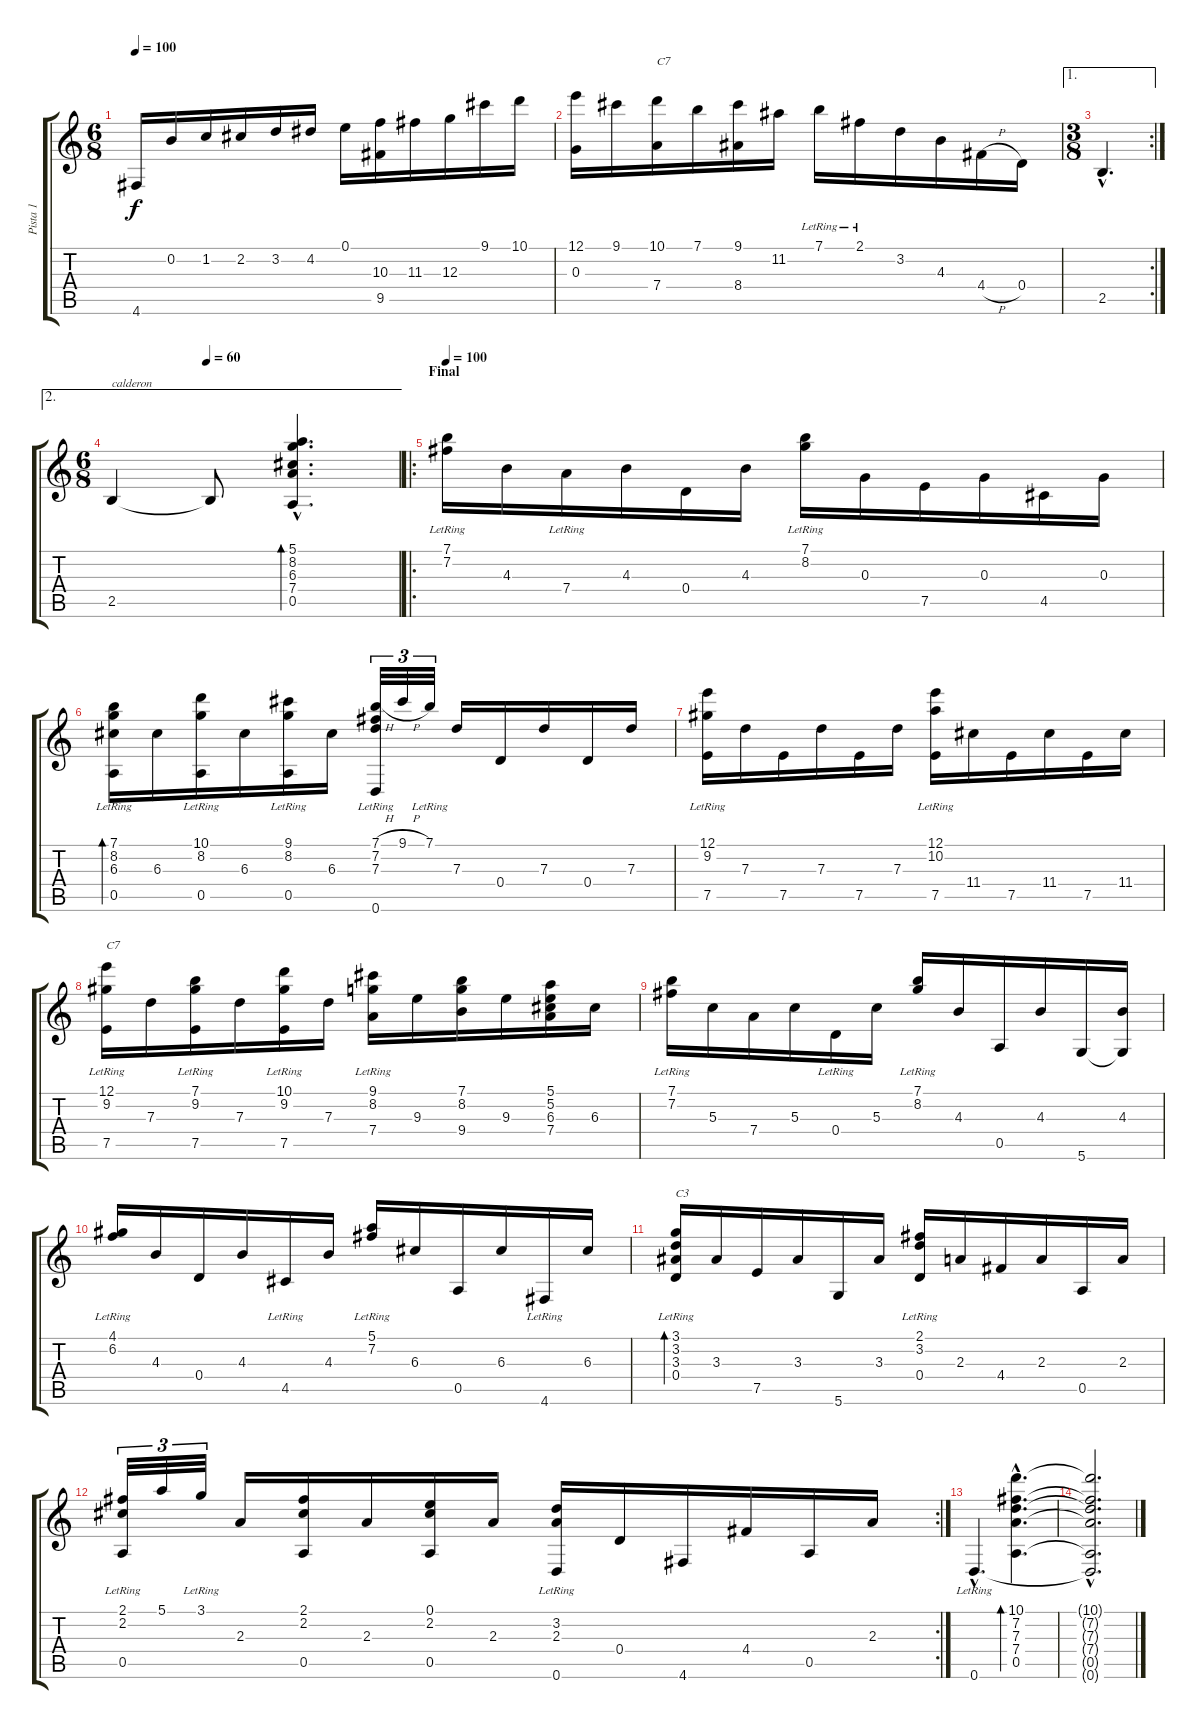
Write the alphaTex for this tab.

\track ("Pista 1" "Pista 1") {instrument acousticguitarnylon}
\staff {score tabs}
\tuning (E4 B3 G3 D3 A2 D2) {hide}
\ts (6 8)
\tempo 100
\clef g2
\ks c
4.6.16{dy f} 0.2.16 1.2.16 2.2.16 3.2.16 4.2.16 0.1.16 (10.3 9.5).16 11.3.16 12.3.16 9.1.16 10.1.16 |
(12.1 0.3).16 9.1.16 (10.1 7.4).16{txt "C7"} 7.1.16 (9.1 8.4).16 11.2.16 7.1{lr}.16 2.1{lr}.16 3.2.16 4.3.16 4.4{h}.16 0.4.16 |
\ae 1
\rc 2
\ts (3 8)
2.5{hac}.4{d} |
\ae 2
\ts (6 8)
\tempo (60 0.3333333333333333)
2.5.4{txt "calderon"} 2.5{t}.8 (5.1{hac} 8.2{hac} 6.3{hac} 7.4{hac} 0.5{hac}).4{d bd 480} |
\ro
\section ("" "Final")
\tempo 100
(7.1{lr} 7.2{lr}).16 4.3.16 7.4{lr}.16 4.3.16 0.4.16 4.3.16 (7.1{lr} 8.2{lr}).16 0.3.16 7.5.16 0.3.16 4.5.16 0.3.16 |
(7.1{lr} 8.2{lr} 6.3 0.5{lr}).16{bd 60} 6.3.16 (10.1 8.2 0.5{lr}).16 6.3.16 (9.1 8.2 0.5{lr}).16 6.3.16 (7.1{h} 7.2{lr} 7.3{lr} 0.6{lr}).32{tu (3 2)} 9.1{h}.32{tu (3 2)} 7.1{lr}.32{tu (3 2)} 7.3.16 0.4.16 7.3.16 0.4.16 7.3.16 |
(12.1{lr} 9.2{lr} 7.5{lr}).16 7.3.16 7.5.16 7.3.16 7.5.16 7.3.16 (12.1{lr} 10.2{lr} 7.5{lr}).16 11.4.16 7.5.16 11.4.16 7.5.16 11.4.16 |
(12.1{lr} 9.2{lr} 7.5{lr}).16{txt "C7"} 7.3.16 (7.1{lr} 9.2{lr} 7.5{lr}).16 7.3.16 (10.1{lr} 9.2{lr} 7.5{lr}).16 7.3.16 (9.1{lr} 8.2{lr} 7.4{lr}).16 9.3.16 (7.1 8.2 9.4).16 9.3.16 (5.1 5.2 6.3 7.4).16 6.3.16 |
(7.1{lr} 7.2{lr}).16 5.3.16 7.4.16 5.3.16 0.4{lr}.16 5.3.16 (7.1{lr} 8.2{lr}).16 4.3.16 0.5.16 4.3.16 5.6.16 (4.3 5.6{t}).16 |
(4.1{lr} 6.2{lr}).16 4.3.16 0.4.16 4.3.16 4.5{lr}.16 4.3.16 (5.1{lr} 7.2{lr}).16 6.3.16 0.5.16 6.3.16 4.6{lr}.16 6.3.16 |
(3.1{lr} 3.2{lr} 3.3{lr} 0.4{lr}).16{bd 60 txt "C3"} 3.3.16 7.5.16 3.3.16 5.6.16 3.3.16 (2.1{lr} 3.2{lr} 0.4).16 2.3.16 4.4.16 2.3.16 0.5.16 2.3.16 |
\rc 2
(2.1{lr} 2.2{lr} 0.5{lr}).32{tu (3 2)} 5.1.32{tu (3 2)} 3.1{lr}.32{tu (3 2)} 2.3.16 (2.1 2.2 0.5).16 2.3.16 (0.1 2.2 0.5).16 2.3.16 (3.2{lr} 2.3{lr} 0.6).16 0.4.16 4.6.16 4.4.16 0.5.16 2.3.16 |
0.6{hac lr}.4{d} (10.1{hac} 7.2{hac} 7.3{hac} 7.4{hac} 0.5{hac}).4{d bd 480} |
(10.1{hac t} 7.2{hac t} 7.3{hac t} 7.4{hac t} 0.5{hac t} 0.6{hac t}).2{d}
